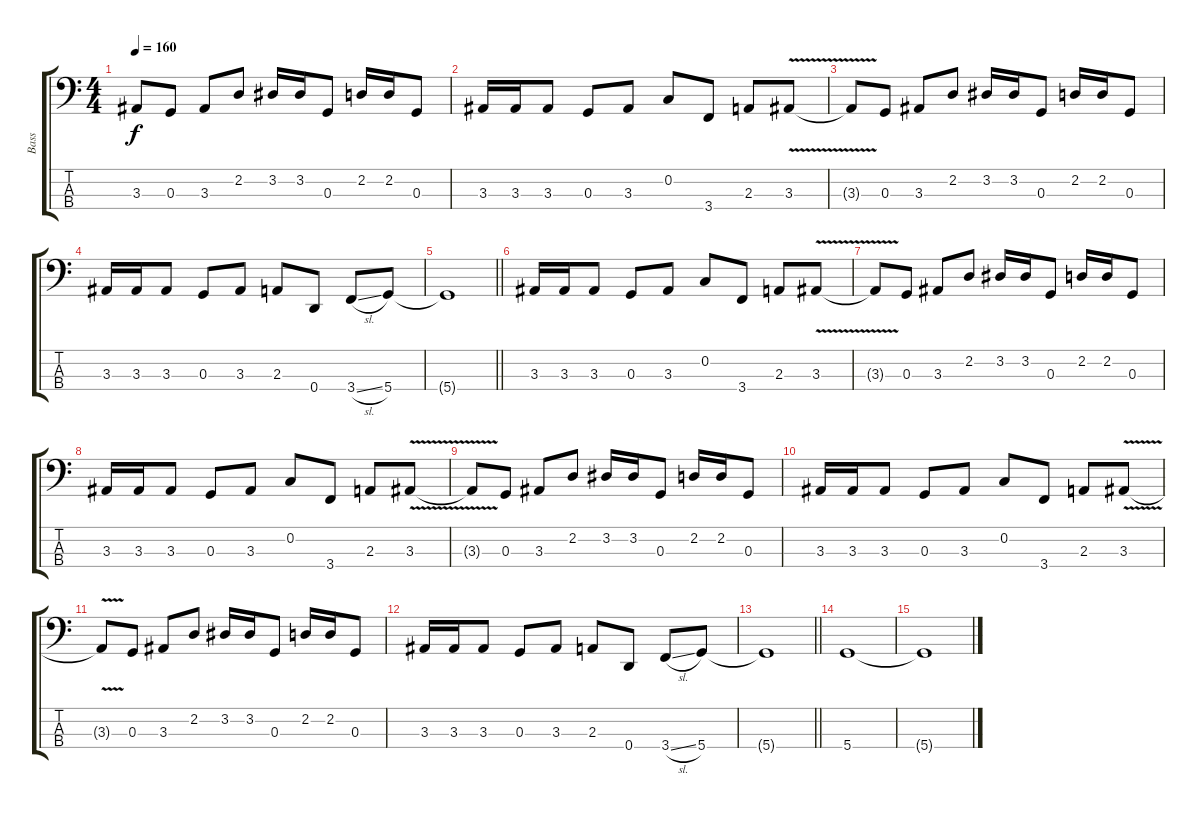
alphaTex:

\track ("Bass" "Bass") {instrument electricbasspick}
\staff {score tabs}
\tuning (F2 C2 G1 D1) {hide}
\ts (4 4)
\tempo 160
\clef f4
\ks c
3.3{t}.8{dy f} 0.3.8 3.3.8 2.2.8 3.2.16 3.2.16 0.3.8 2.2.16 2.2.16 0.3.8 |
3.3.16 3.3.16 3.3.8 0.3.8 3.3.8 0.2.8 3.4.8 2.3.8 3.3{v}.8 |
3.3{t}.8 0.3.8 3.3.8 2.2.8 3.2.16 3.2.16 0.3.8 2.2.16 2.2.16 0.3.8 |
3.3.16 3.3.16 3.3.8 0.3.8 3.3.8 2.3.8 0.4.8 3.4{sl}.8 5.4.8 |
\barLineRight lightlight
5.4{t}.1 |
3.3.16 3.3.16 3.3.8 0.3.8 3.3.8 0.2.8 3.4.8 2.3.8 3.3{v}.8 |
3.3{t}.8 0.3.8 3.3.8 2.2.8 3.2.16 3.2.16 0.3.8 2.2.16 2.2.16 0.3.8 |
3.3.16 3.3.16 3.3.8 0.3.8 3.3.8 0.2.8 3.4.8 2.3.8 3.3{v}.8 |
3.3{t}.8 0.3.8 3.3.8 2.2.8 3.2.16 3.2.16 0.3.8 2.2.16 2.2.16 0.3.8 |
3.3.16 3.3.16 3.3.8 0.3.8 3.3.8 0.2.8 3.4.8 2.3.8 3.3{v}.8 |
3.3{t}.8 0.3.8 3.3.8 2.2.8 3.2.16 3.2.16 0.3.8 2.2.16 2.2.16 0.3.8 |
3.3.16 3.3.16 3.3.8 0.3.8 3.3.8 2.3.8 0.4.8 3.4{sl}.8 5.4.8 |
\barLineRight lightlight
5.4{t}.1 |
5.4.1{volume 0} |
5.4{t}.1
